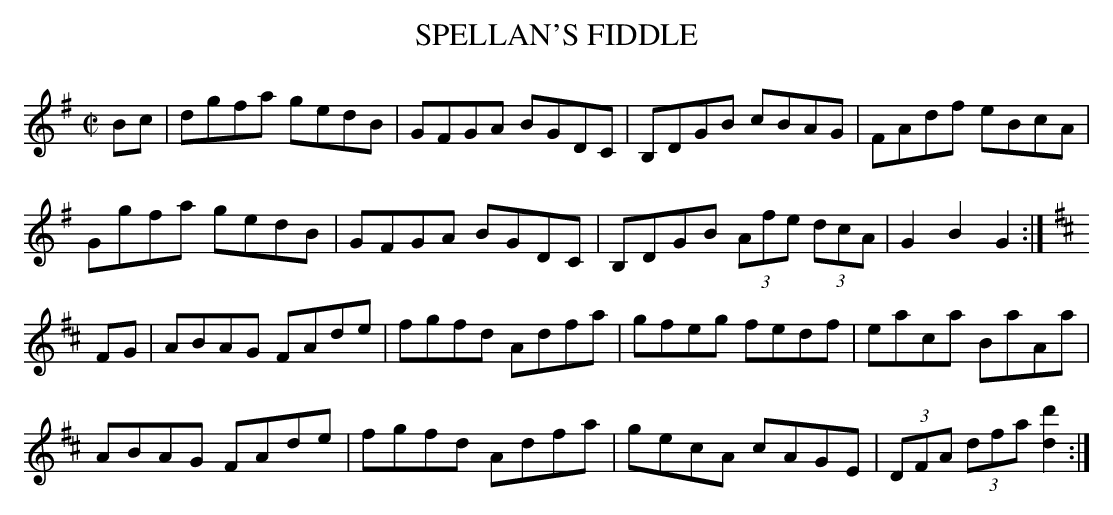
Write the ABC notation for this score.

X:1
T:SPELLAN'S FIDDLE
M:C|
L:1/8
K:G % source key = A
Bc|dgfa gedB|GFGA BGDC|B,DGB cBAG|FAdf eBcA|
Ggfa gedB|GFGA BGDC|B,DGB (3Afe (3dcA|G2B2G2:|
K:D
FG|ABAG FAde|fgfd Adfa|gfeg fedf|eaca BaAa|
ABAG FAde|fgfd Adfa|gecA cAGE|(3DFA (3dfa [d2d'2]:|
